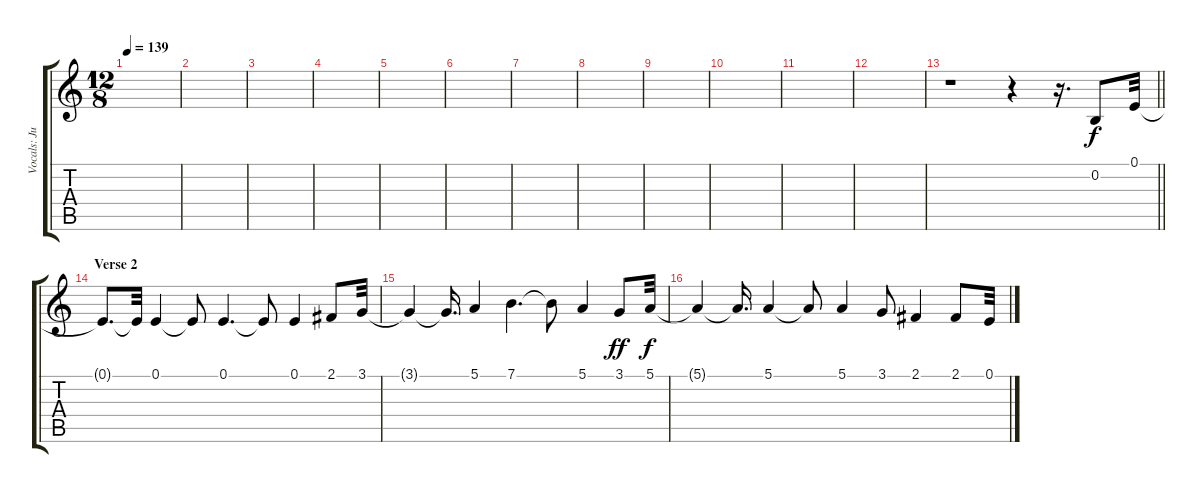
\track ("Vocals: Justin Hayward" "Vocals: Ju") {instrument pad3polysynth}
\staff {score tabs}
\tuning (E4 B3 G3 D3 A2 E2) {hide}
\ts (12 8)
\tempo 139
\clef g2
\ks c
|
|
|
|
|
|
|
|
|
|
|
|
\barLineRight lightlight
r.1 r.4 r.16{d} 0.2.8 0.1.32 |
\section ("" "Verse 2")
0.1{t}.8{d} 0.1{t}.32 0.1.4 0.1{t}.8 0.1.4{d} 0.1{t}.8 0.1.4 2.1.8 3.1.32 |
3.1{t}.4 3.1{t}.16{d} 5.1.4 7.1.4{d} 7.1{t}.8 5.1.4 3.1.8{dy ff} 5.1.32{dy f} |
5.1{t}.4 5.1{t}.16{d} 5.1.4 5.1{t}.8 5.1.4 3.1.8 2.1.4 2.1.8 0.1.32
